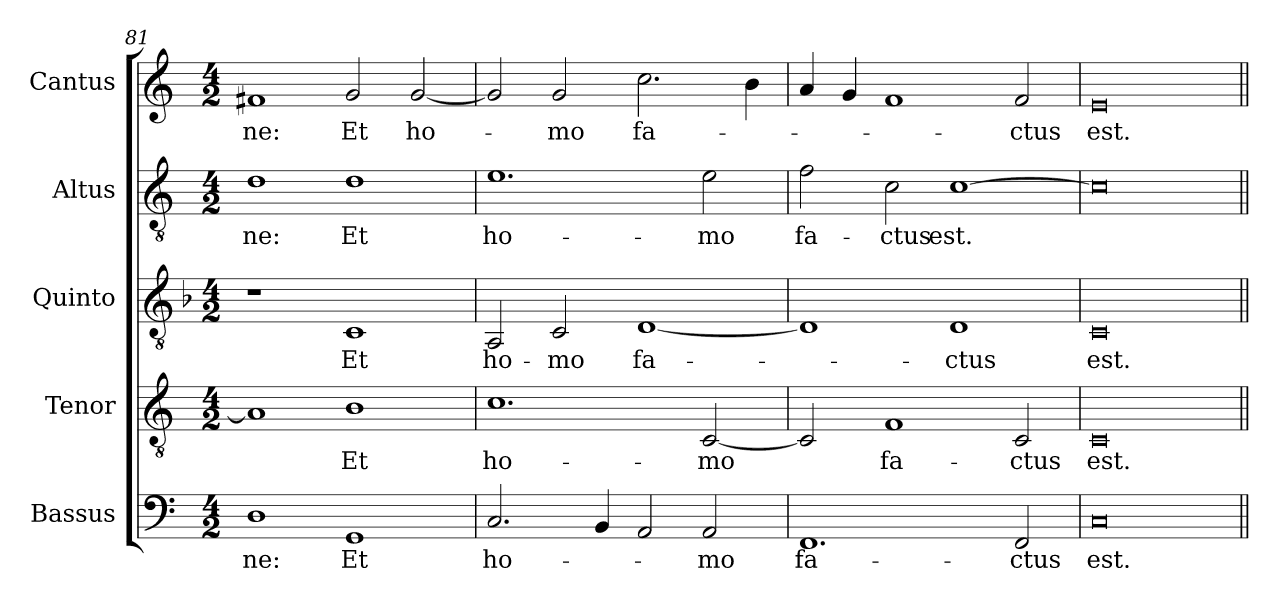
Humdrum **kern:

**kern	**text	**kern	**text	**kern	**text	**kern	**text	**kern	**text
*part5	*part5	*part4	*part4	*part3	*part3	*part2	*part2	*part1	*part1
*staff5	*staff5	*staff4	*staff4	*staff3	*staff3	*staff2	*staff2	*staff1	*staff1
*I"Bassus	*	*I"Tenor	*	*I"Quinto	*	*I"Altus	*	*I"Cantus	*
*clefF4	*	*clefGv2	*	*clefGv2	*	*clefGv2	*	*clefG2	*
*	*	*	*	*ITrd-4c-7	*	*	*	*	*
*k[]	*	*k[]	*	*k[]	*	*k[]	*	*k[]	*
*C:	*	*C:	*	*C:	*	*C:	*	*C:	*
*M4/2	*	*M4/2	*	*M4/2	*	*M4/2	*	*M4/2	*
=81	=81	=81	=81	=81	=81	=81	=81	=81	=81
!	!LO:LY:b:color=#000000	!	!	!	!	!	!	!	!
!	!	!	!	!	!	!	!LO:LY:b:color=#000000	!	!
!	!	!	!	!	!	!	!	!	!LO:LY:b:color=#000000
1Di	-ne:	1Ai]	.	1r	.	1di	-ne:	1f#Xi	-ne:
!	!LO:LY:b:color=#000000	!	!	!	!	!	!	!	!
!	!	!	!LO:LY:b:color=#000000	!	!	!	!	!	!
!	!	!	!	!	!LO:LY:b:color=#000000	!	!	!	!
!	!	!	!	!	!	!	!LO:LY:b:color=#000000	!	!
!	!	!	!	!	!	!	!	!	!LO:LY:b:color=#000000
1GGi	Et	1Bi	Et	1Gi	Et	1di	Et	2gi/	Et
!	!	!	!	!	!	!	!	!	!LO:LY:b:color=#000000
.	.	.	.	.	.	.	.	[<2gi/	ho-
=82	=82	=82	=82	=82	=82	=82	=82	=82	=82
!	!LO:LY:b:color=#000000	!	!	!	!	!	!	!	!
!	!	!	!LO:LY:b:color=#000000	!	!	!	!	!	!
!	!	!	!	!	!LO:LY:b:color=#000000	!	!	!	!
!	!	!	!	!	!	!	!LO:LY:b:color=#000000	!	!
2.Ci/	ho-	1.ci	ho-	2Ei/	ho-	1.ei	ho-	2gi/]	.
!	!	!	!	!	!LO:LY:b:color=#000000	!	!	!	!
!	!	!	!	!	!	!	!	!	!LO:LY:b:color=#000000
.	.	.	.	2Gi/	-mo	.	.	2gi/	-mo
4BBi/	.	.	.	.	.	.	.	.	.
!	!	!	!	!	!LO:LY:b:color=#000000	!	!	!	!
!	!	!	!	!	!	!	!	!	!LO:LY:b:color=#000000
2AAi/	.	.	.	[<1Ai	fa-	.	.	2.cci\	fa-
!	!LO:LY:b:color=#000000	!	!	!	!	!	!	!	!
!	!	!	!LO:LY:b:color=#000000	!	!	!	!	!	!
!	!	!	!	!	!	!	!LO:LY:b:color=#000000	!	!
2AAi/	-mo	[<2Ci/	-mo	.	.	2ei\	-mo	.	.
.	.	.	.	.	.	.	.	4bi\	.
=83	=83	=83	=83	=83	=83	=83	=83	=83	=83
!	!LO:LY:b:color=#000000	!	!	!	!	!	!	!	!
!	!	!	!	!	!	!	!LO:LY:b:color=#000000	!	!
1.FFi	fa-	2Ci/]	.	1Ai]	.	2fi\	fa-	4ai/	.
.	.	.	.	.	.	.	.	4gi/	.
!	!	!	!LO:LY:b:color=#000000	!	!	!	!	!	!
!	!	!	!	!	!	!	!LO:LY:b:color=#000000	!	!
.	.	1Fi	fa-	.	.	2ci\	-ctus	1fi	.
!	!	!	!	!	!LO:LY:b:color=#000000	!	!	!	!
!	!	!	!	!	!	!	!LO:LY:b:color=#000000	!	!
.	.	.	.	1Ai	-ctus	[>1ci	est.	.	.
!	!LO:LY:b:color=#000000	!	!	!	!	!	!	!	!
!	!	!	!LO:LY:b:color=#000000	!	!	!	!	!	!
!	!	!	!	!	!	!	!	!	!LO:LY:b:color=#000000
2FFi/	-ctus	2Ci/	-ctus	.	.	.	.	2fi/	-ctus
=84	=84	=84	=84	=84	=84	=84	=84	=84	=84
!	!LO:LY:b:color=#000000	!	!	!	!	!	!	!	!
!	!	!	!LO:LY:b:color=#000000	!	!	!	!	!	!
!	!	!	!	!	!LO:LY:b:color=#000000	!	!	!	!
!	!	!	!	!	!	!	!	!	!LO:LY:b:color=#000000
0Ci	est.	0Ci	est.	0Gi	est.	0ci]	.	0ei	est.
=||	=||	=||	=||	=||	=||	=||	=||	=||	=||
*-	*-	*-	*-	*-	*-	*-	*-	*-	*-
